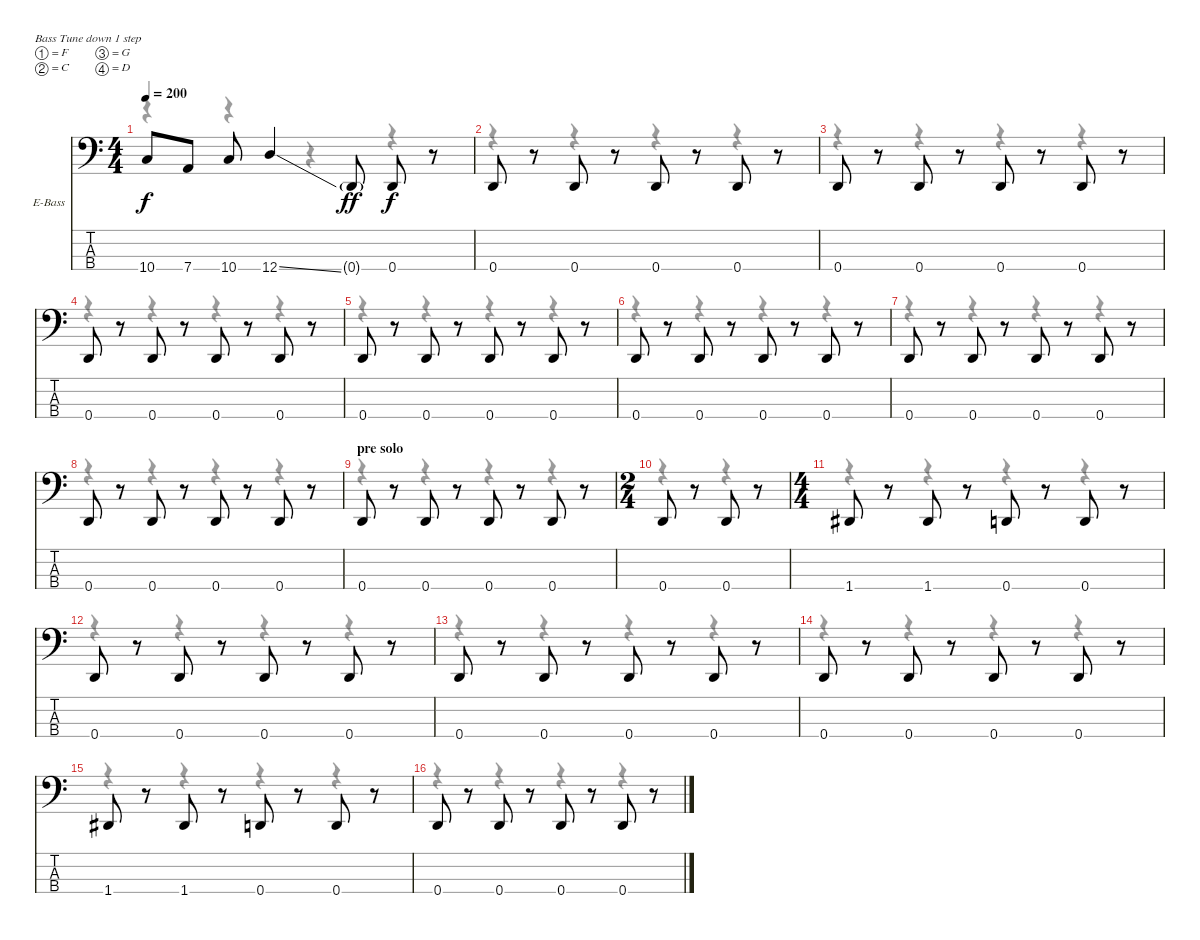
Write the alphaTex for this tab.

\bracketExtendMode nobrackets
\firstSystemTrackNameOrientation horizontal
\otherSystemsTrackNameOrientation horizontal
\track ("Christian \"Speesy\" Giesler" "E-Bass") {instrument electricbasspick}
\staff {score tabs}
\tuning (F2 C2 G1 D1)
\voice
\ts (4 4)
\tempo 200
\clef f4
\ks c
10.4.8{dy f} 7.4.8 10.4.8 12.4{ss}.4 0.4{g}.8{dy ff} 0.4.8{dy f} r.8 |
0.4.8 r.8 0.4.8 r.8 0.4.8 r.8 0.4.8 r.8 |
0.4.8 r.8 0.4.8 r.8 0.4.8 r.8 0.4.8 r.8 |
0.4.8 r.8 0.4.8 r.8 0.4.8 r.8 0.4.8 r.8 |
0.4.8 r.8 0.4.8 r.8 0.4.8 r.8 0.4.8 r.8 |
0.4.8 r.8 0.4.8 r.8 0.4.8 r.8 0.4.8 r.8 |
0.4.8 r.8 0.4.8 r.8 0.4.8 r.8 0.4.8 r.8 |
0.4.8 r.8 0.4.8 r.8 0.4.8 r.8 0.4.8 r.8 |
\section ("" "pre solo")
0.4.8 r.8 0.4.8 r.8 0.4.8 r.8 0.4.8 r.8 |
\ts (2 4)
\beaming (8 1 1 1 1)
0.4.8 r.8 0.4.8 r.8 |
\ts (4 4)
\beaming (8 2 2 2 2)
1.4.8 r.8 1.4.8 r.8 0.4.8 r.8 0.4.8 r.8 |
0.4.8 r.8 0.4.8 r.8 0.4.8 r.8 0.4.8 r.8 |
0.4.8 r.8 0.4.8 r.8 0.4.8 r.8 0.4.8 r.8 |
0.4.8 r.8 0.4.8 r.8 0.4.8 r.8 0.4.8 r.8 |
1.4.8 r.8 1.4.8 r.8 0.4.8 r.8 0.4.8 r.8 |
0.4.8 r.8 0.4.8 r.8 0.4.8 r.8 0.4.8 r.8
\voice
\clef f4
\ottava regular
\simile none
\ks c
r.4{dy mf} r.4 r.4 r.4 |
r.4 r.4 r.4 r.4 |
r.4 r.4 r.4 r.4 |
r.4 r.4 r.4 r.4 |
r.4 r.4 r.4 r.4 |
r.4 r.4 r.4 r.4 |
r.4 r.4 r.4 r.4 |
r.4 r.4 r.4 r.4 |
r.4 r.4 r.4 r.4 |
r.4 r.4 |
r.4 r.4 r.4 r.4 |
r.4 r.4 r.4 r.4 |
r.4 r.4 r.4 r.4 |
r.4 r.4 r.4 r.4 |
r.4 r.4 r.4 r.4 |
r.4 r.4 r.4 r.4
